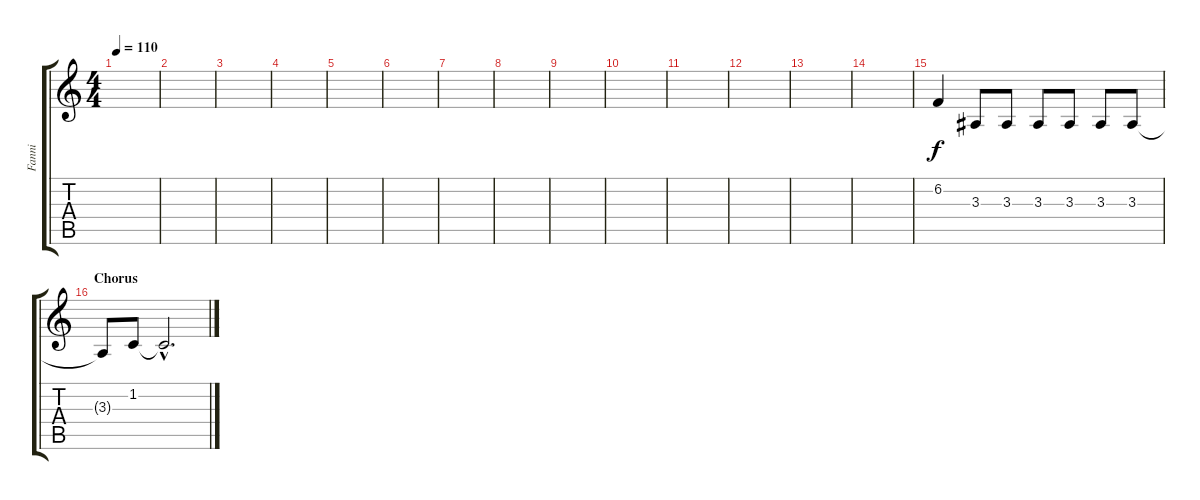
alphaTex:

\track ("Fanni" "Fanni") {instrument brightacousticpiano}
\staff {score tabs}
\tuning (E4 B3 G3 D3 A2 E2) {hide}
\ts (4 4)
\tempo 110
\clef g2
\ks c
|
|
|
|
|
|
|
|
|
|
|
|
|
|
6.2.4 3.3.8 3.3.8 3.3.8 3.3.8 3.3.8 3.3.8 |
\section ("" "Chorus")
3.3{t}.8 1.2.8 1.2{hac t}.2{d}
